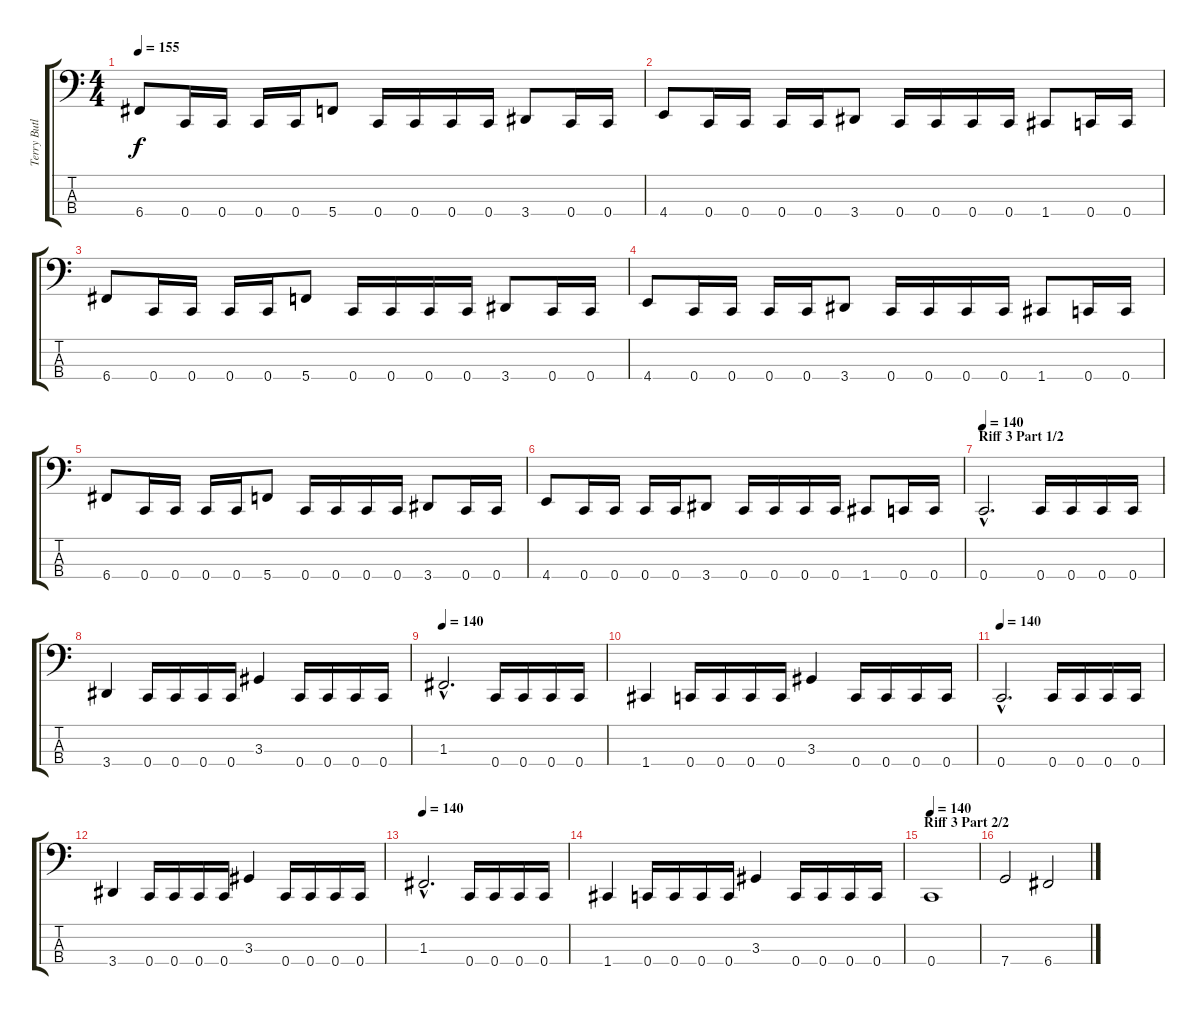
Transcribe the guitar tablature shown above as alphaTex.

\track ("Terry Butler(Bass)" "Terry Butl") {instrument electricbasspick}
\staff {score tabs}
\tuning (Eb2 Bb1 F1 C1) {hide}
\ts (4 4)
\tempo 155
\clef f4
\ks c
6.4.8{dy f} 0.4.16 0.4.16 0.4.16 0.4.16 5.4.8 0.4.16 0.4.16 0.4.16 0.4.16 3.4.8 0.4.16 0.4.16 |
4.4.8 0.4.16 0.4.16 0.4.16 0.4.16 3.4.8 0.4.16 0.4.16 0.4.16 0.4.16 1.4.8 0.4.16 0.4.16 |
6.4.8 0.4.16 0.4.16 0.4.16 0.4.16 5.4.8 0.4.16 0.4.16 0.4.16 0.4.16 3.4.8 0.4.16 0.4.16 |
4.4.8 0.4.16 0.4.16 0.4.16 0.4.16 3.4.8 0.4.16 0.4.16 0.4.16 0.4.16 1.4.8 0.4.16 0.4.16 |
6.4.8 0.4.16 0.4.16 0.4.16 0.4.16 5.4.8 0.4.16 0.4.16 0.4.16 0.4.16 3.4.8 0.4.16 0.4.16 |
4.4.8 0.4.16 0.4.16 0.4.16 0.4.16 3.4.8 0.4.16 0.4.16 0.4.16 0.4.16 1.4.8 0.4.16 0.4.16 |
\section ("" "Riff 3 Part 1/2")
\tempo 140
0.4{hac}.2{d} 0.4.16 0.4.16 0.4.16 0.4.16 |
3.4.4 0.4.16 0.4.16 0.4.16 0.4.16 3.3.4 0.4.16 0.4.16 0.4.16 0.4.16 |
\tempo 140
1.3{hac}.2{d} 0.4.16 0.4.16 0.4.16 0.4.16 |
1.4.4 0.4.16 0.4.16 0.4.16 0.4.16 3.3.4 0.4.16 0.4.16 0.4.16 0.4.16 |
\tempo 140
0.4{hac}.2{d} 0.4.16 0.4.16 0.4.16 0.4.16 |
3.4.4 0.4.16 0.4.16 0.4.16 0.4.16 3.3.4 0.4.16 0.4.16 0.4.16 0.4.16 |
\tempo 140
1.3{hac}.2{d} 0.4.16 0.4.16 0.4.16 0.4.16 |
1.4.4 0.4.16 0.4.16 0.4.16 0.4.16 3.3.4 0.4.16 0.4.16 0.4.16 0.4.16 |
\section ("" "Riff 3 Part 2/2")
\tempo 140
0.4.1 |
7.4.2 6.4.2
